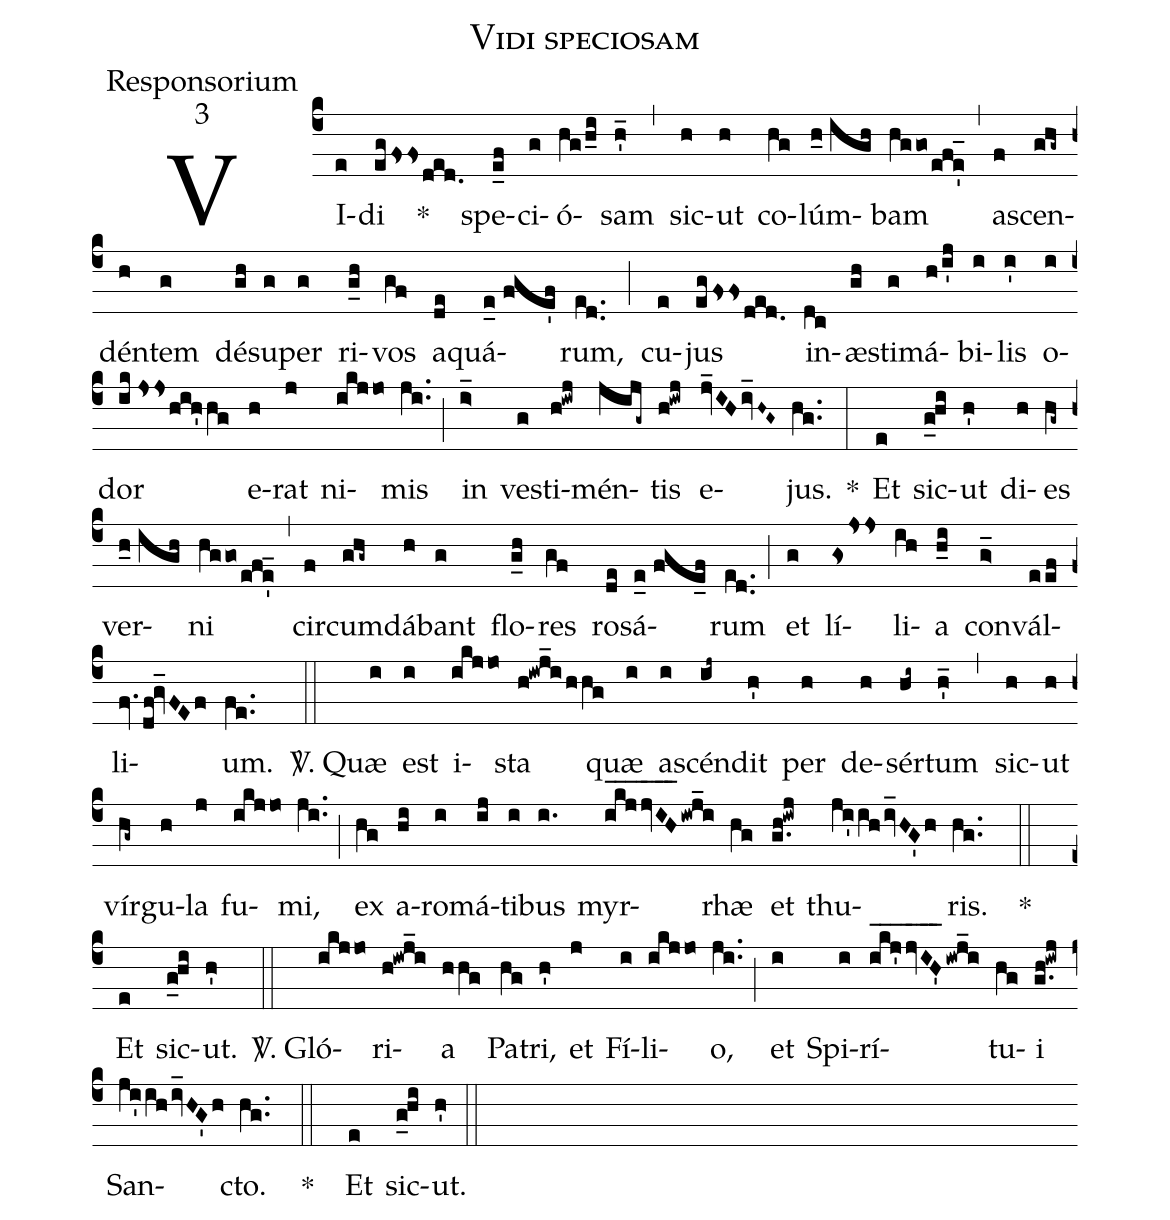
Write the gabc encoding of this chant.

name:Vidi speciosam;
office-part:Responsorium;
mode:3;
%%
(c4) VI(e)di(eg/fssded.) *() spe(e_f)ci(g)ó(hg/h_i)sam(h'_) (,) sic(h)ut(h) co(hg)lúm(h_0//igh)bam(hggo/efe'_1) (,) a(f)scen(ghg~)dén(h)tem(g) dé(gh)su(g)per(g) ri(g_h)vos(gf) a(de)quá(e_0//fge'f)rum,(ed..) (;) cu(e)jus(eg/fss/ded.) in(dc)æ(gh)sti(g)má(h/i'j)bi(i)lis(i') o(i)dor(ik//jss/hih'hg) e(h)rat(j) ni(ikjjo)mis(ji..) (;) in(i>_) ve(g)sti(h!iwj)mén(jijg~)tis(h!iwj) e(jv_IHiv_H~G~)jus.(hg..) *(:) Et(e) sic(g_0hi)ut(h') di(h)es(hg~) ver(h_0//igh)ni(hggo/e!f!e'_) (,) cir(f)cum(ghg~)dá(h)bant(g) flo(g_h)res(gf) ro(de)sá(e_0//fge_f)rum(ed..) (;) et(g) lí(gsjss)li(ih)a(h_i) con(g>_)vál(eef)li(fv./df!gv_FEf)um.(fe..) (::)

<sp>V/</sp>. Quæ(i) est(i) i(ikjjo)sta(h!iwj_i/hhg) quæ(i) a(i)scén(ij~)dit(h') per(h) de(h)sér(hi~)tum(h'_) (,) sic(h)ut(h) vír(hg~)gu(h)la(j) fu(ikjjo)mi,(ji..) (;) ex(hg) a(hi)ro(i)má(ij)ti(i)bus(i.) myr(ikjjvIH______/iwj_i)rhæ(hg) et(g.h!iwj) thu(ji'ihiv_HG'h)ris.(hg..) ( ::)

*() Et(e) sic(g_0hi)ut.(h') (::)

<sp>V/</sp>. Gló(ikjjo)ri(h!iwj_i)a(hhg) Pa(hg)tri,(h') et(j) Fí(i)li(ikjjo)o,(ji..) (;) et(i) Spi(i)rí(ikj'jvIH'______/iwj_i)tu(hg)i(g.h!iwj) San(ji'ihiv_HG'h)cto.(hg..) ( ::)

*() Et(e) sic(g_0hi)ut.(h') (::)
